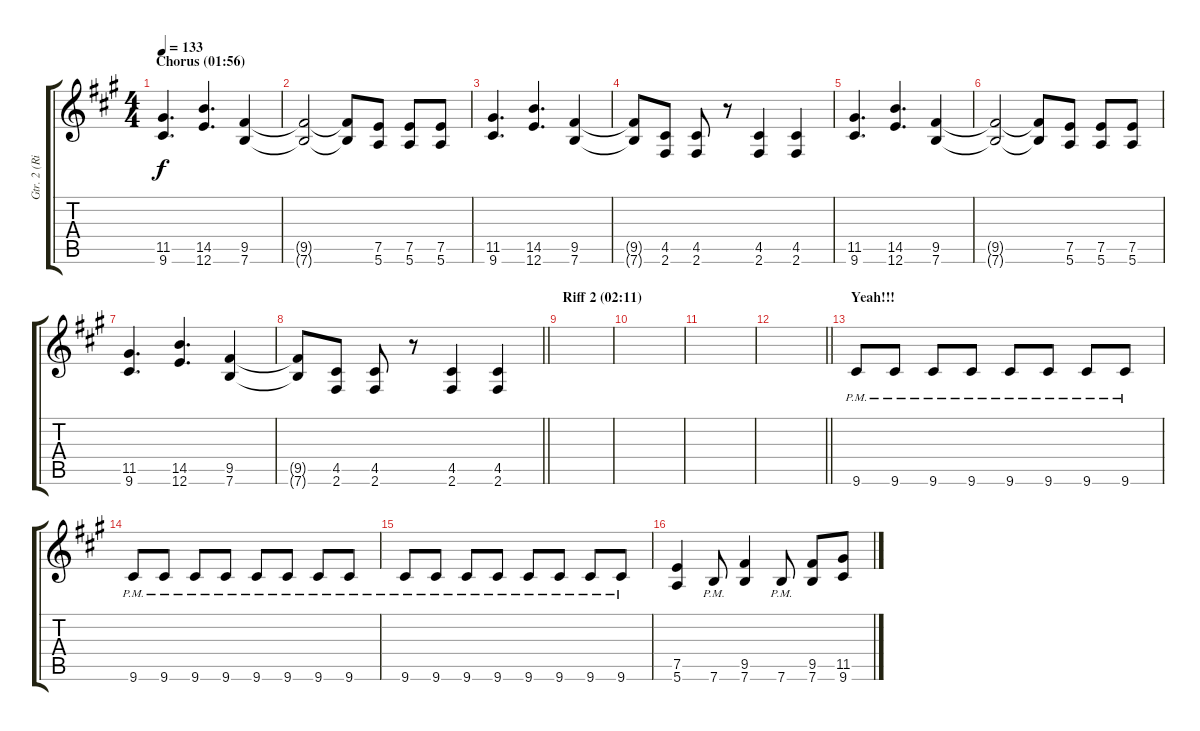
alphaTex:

\track ("Gtr. 2 (Right)" "Gtr. 2 (Ri") {instrument distortionguitar}
\staff {score tabs}
\tuning (E4 B3 G3 D3 A2 E2) {hide}
\ts (4 4)
\section ("" "Chorus (01:56)")
\tempo 133
\clef g2
\ks a
(11.5 9.6).4{d dy f} (14.5 12.6).4{d} (9.5 7.6).4 |
(9.5{t} 7.6{t}).2 (9.5{t} 7.6{t}).8 (7.5 5.6).8 (7.5 5.6).8 (7.5 5.6).8 |
(11.5 9.6).4{d} (14.5 12.6).4{d} (9.5 7.6).4 |
(9.5{t} 7.6{t}).8 (4.5 2.6).8 (4.5 2.6).8 r.8 (4.5 2.6).4 (4.5 2.6).4 |
(11.5 9.6).4{d} (14.5 12.6).4{d} (9.5 7.6).4 |
(9.5{t} 7.6{t}).2 (9.5{t} 7.6{t}).8 (7.5 5.6).8 (7.5 5.6).8 (7.5 5.6).8 |
(11.5 9.6).4{d} (14.5 12.6).4{d} (9.5 7.6).4 |
\barLineRight lightlight
(9.5{t} 7.6{t}).8 (4.5 2.6).8 (4.5 2.6).8 r.8 (4.5 2.6).4 (4.5 2.6).4 |
\section ("" "Riff 2 (02:11)")
|
|
|
\barLineRight lightlight
|
\section ("" "Yeah!!!")
9.6{pm}.8 9.6{pm}.8 9.6{pm}.8 9.6{pm}.8 9.6{pm}.8 9.6{pm}.8 9.6{pm}.8 9.6{pm}.8 |
9.6{pm}.8 9.6{pm}.8 9.6{pm}.8 9.6{pm}.8 9.6{pm}.8 9.6{pm}.8 9.6{pm}.8 9.6{pm}.8 |
9.6{pm}.8 9.6{pm}.8 9.6{pm}.8 9.6{pm}.8 9.6{pm}.8 9.6{pm}.8 9.6{pm}.8 9.6{pm}.8 |
(7.5 5.6).4 7.6{pm}.8 (9.5 7.6).4 7.6{pm}.8 (9.5 7.6).8 (11.5 9.6).8
